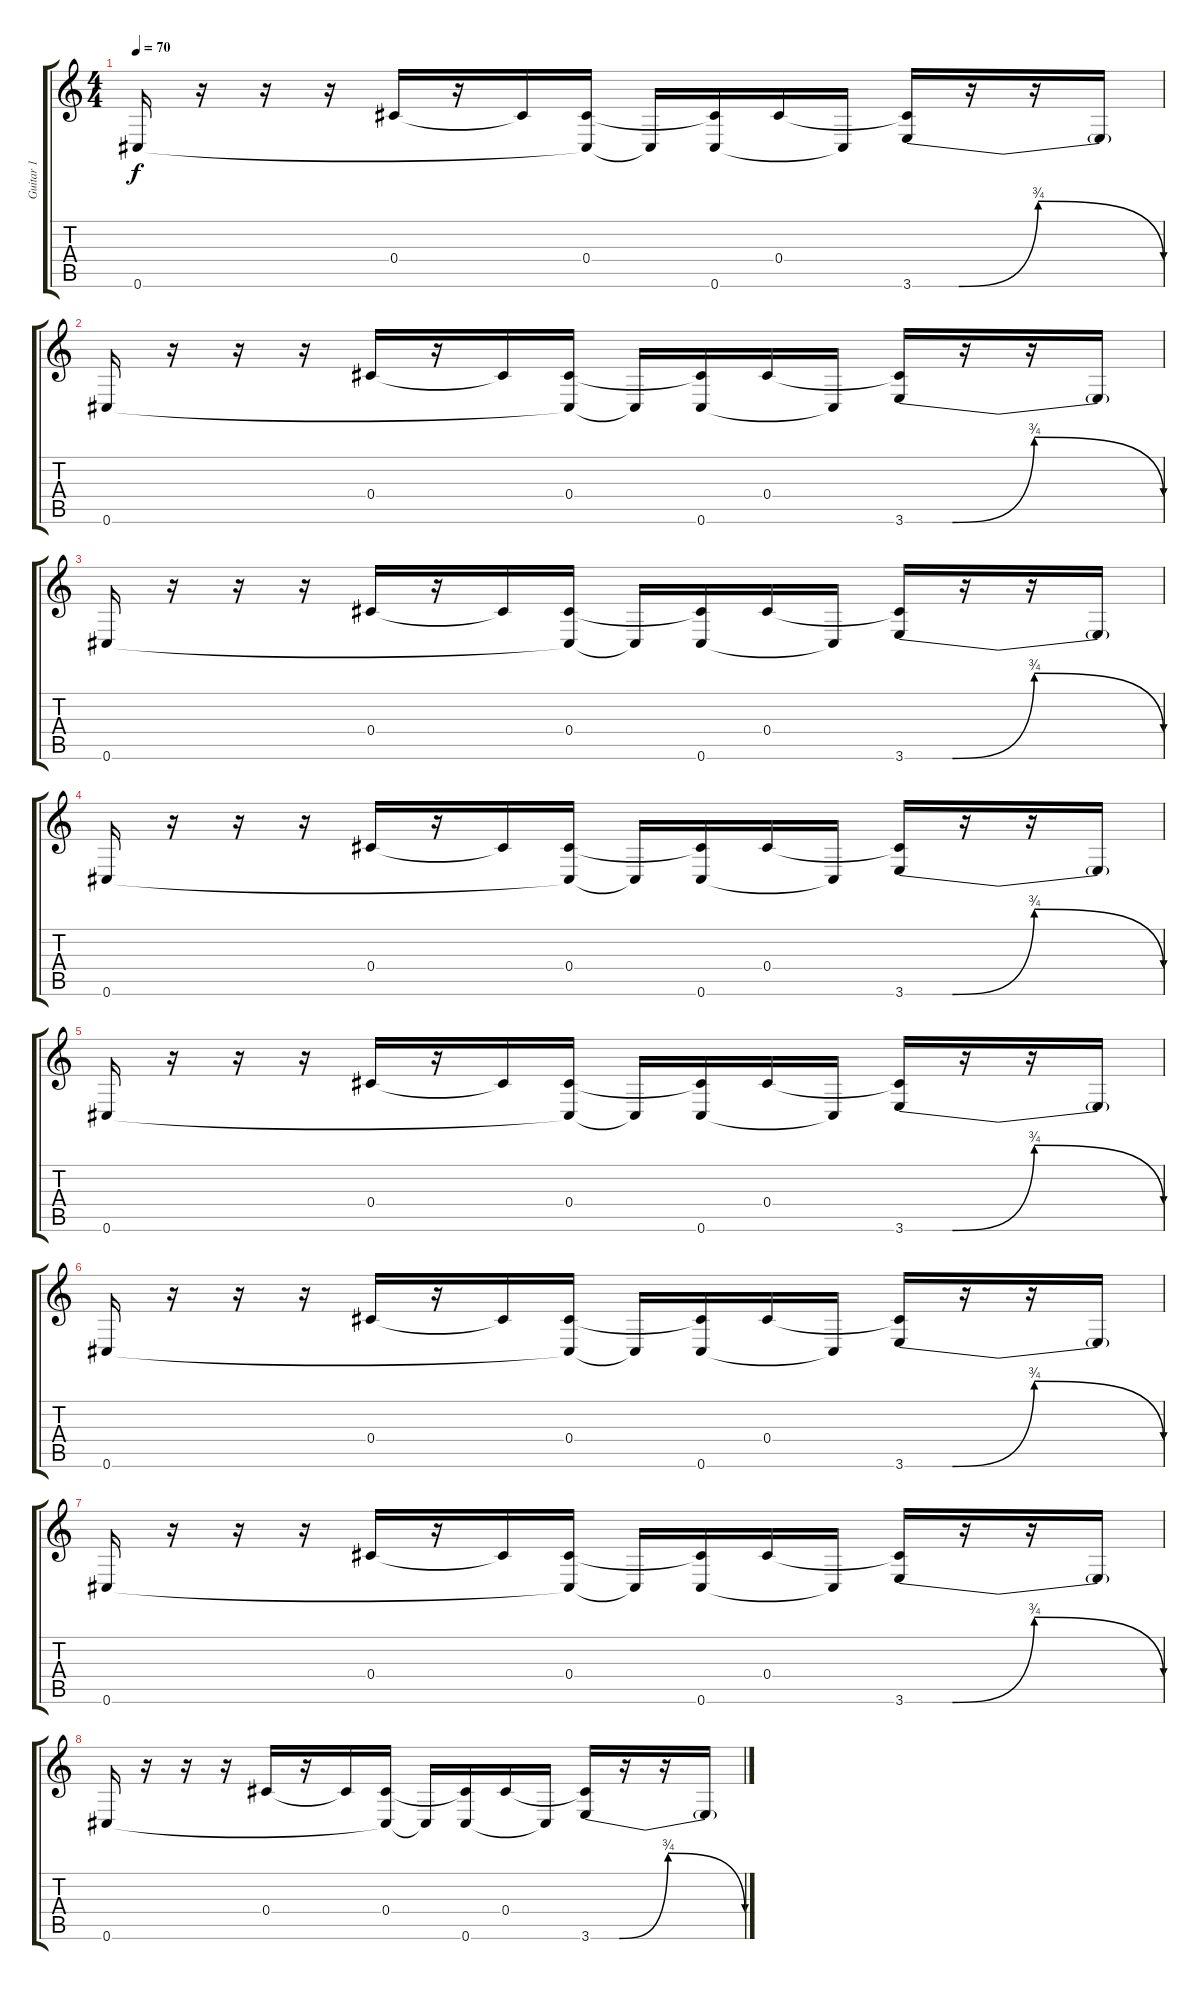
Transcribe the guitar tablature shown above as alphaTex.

\track ("Guitar 1" "Guitar 1") {instrument overdrivenguitar}
\staff {score tabs}
\tuning (Eb4 Bb3 Gb3 Db3 Ab2 Db2) {hide}
\ts (4 4)
\tempo 70
\clef g2
\ks c
0.6.16{dy f instrument overdrivenguitar} r.16 r.16 r.16 0.4.16 r.16 0.4{t}.16 (0.4 0.6{t}).16 0.6{t}.16 (0.4{t} 0.6).16 0.4.16 0.6{t}.16 (0.4{t} 3.6{be (custom 0 0 11 0 30 3 60 0)}).16 r.16 r.16 3.6{t}.16 |
0.6.16 r.16 r.16 r.16 0.4.16 r.16 0.4{t}.16 (0.4 0.6{t}).16 0.6{t}.16 (0.4{t} 0.6).16 0.4.16 0.6{t}.16 (0.4{t} 3.6{be (custom 0 0 11 0 30 3 60 0)}).16 r.16 r.16 3.6{t}.16 |
0.6.16 r.16 r.16 r.16 0.4.16 r.16 0.4{t}.16 (0.4 0.6{t}).16 0.6{t}.16 (0.4{t} 0.6).16 0.4.16 0.6{t}.16 (0.4{t} 3.6{be (custom 0 0 11 0 30 3 60 0)}).16 r.16 r.16 3.6{t}.16 |
0.6.16 r.16 r.16 r.16 0.4.16 r.16 0.4{t}.16 (0.4 0.6{t}).16 0.6{t}.16 (0.4{t} 0.6).16 0.4.16 0.6{t}.16 (0.4{t} 3.6{be (custom 0 0 11 0 30 3 60 0)}).16 r.16 r.16 3.6{t}.16 |
0.6.16 r.16 r.16 r.16 0.4.16 r.16 0.4{t}.16 (0.4 0.6{t}).16 0.6{t}.16 (0.4{t} 0.6).16 0.4.16 0.6{t}.16 (0.4{t} 3.6{be (custom 0 0 11 0 30 3 60 0)}).16 r.16 r.16 3.6{t}.16 |
0.6.16 r.16 r.16 r.16 0.4.16 r.16 0.4{t}.16 (0.4 0.6{t}).16 0.6{t}.16 (0.4{t} 0.6).16 0.4.16 0.6{t}.16 (0.4{t} 3.6{be (custom 0 0 11 0 30 3 60 0)}).16 r.16 r.16 3.6{t}.16 |
0.6.16 r.16 r.16 r.16 0.4.16 r.16 0.4{t}.16 (0.4 0.6{t}).16 0.6{t}.16 (0.4{t} 0.6).16 0.4.16 0.6{t}.16 (0.4{t} 3.6{be (custom 0 0 11 0 30 3 60 0)}).16 r.16 r.16 3.6{t}.16 |
0.6.16 r.16 r.16 r.16 0.4.16 r.16 0.4{t}.16 (0.4 0.6{t}).16 0.6{t}.16 (0.4{t} 0.6).16 0.4.16 0.6{t}.16 (0.4{t} 3.6{be (custom 0 0 11 0 30 3 60 0)}).16 r.16 r.16 3.6{t}.16
